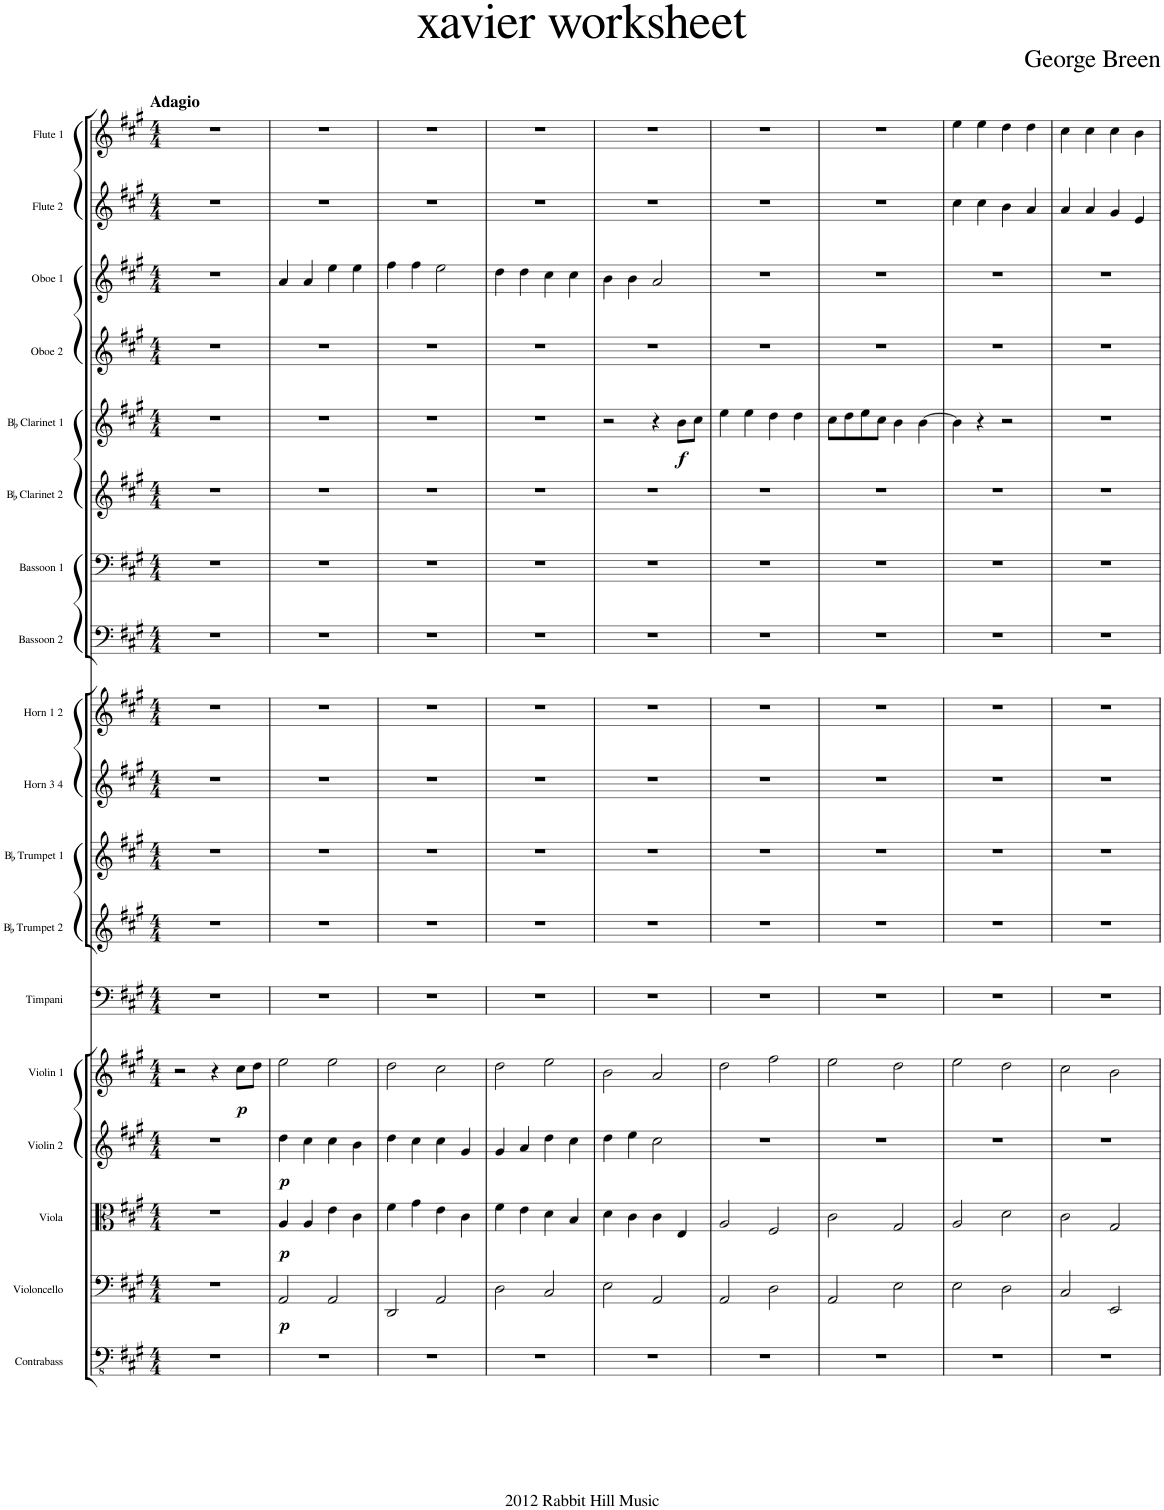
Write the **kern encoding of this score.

**kern	**kern	**dynam	**kern	**dynam	**kern	**dynam	**kern	**dynam	**kern	**kern	**kern	**kern	**kern	**kern	**kern	**kern	**kern	**dynam	**kern	**kern	**kern	**kern
*part18	*part17	*part17	*part16	*part16	*part15	*part15	*part14	*part14	*part13	*part12	*part11	*part10	*part9	*part8	*part7	*part6	*part5	*part5	*part4	*part3	*part2	*part1
*staff18	*staff17	*staff17	*staff16	*staff16	*staff15	*staff15	*staff14	*staff14	*staff13	*staff12	*staff11	*staff10	*staff9	*staff8	*staff7	*staff6	*staff5	*staff5	*staff4	*staff3	*staff2	*staff1
*I"Contrabass	*I"Violoncello	*	*I"Viola	*	*I"Violin 2	*	*I"Violin 1	*	*I"Timpani	*I"BaccidentalFlat Trumpet 2	*I"BaccidentalFlat Trumpet 1	*I"Horn 3 4	*I"Horn 1 2	*I"Bassoon 2	*I"Bassoon 1	*I"BaccidentalFlat Clarinet 2	*I"BaccidentalFlat Clarinet 1	*	*I"Oboe 2	*I"Oboe 1	*I"Flute 2	*I"Flute 1
*I'Cbs.	*I'Vlc.	*	*I'Vla.	*	*I'Vln. 2	*	*I'Vln. 1	*	*I'Timp.	*I'BaccidentalFlat Tpt. 2	*I'BaccidentalFlat Tpt. 1	*I'Hn. 3 4	*I'Hn. 1 2	*I'Bsn. 2	*I'Bsn. 1	*I'BaccidentalFlat Cl. 2	*I'BaccidentalFlat Cl. 1	*	*I'Ob. 2	*I'Ob. 1	*I'Fl. 2	*I'Fl. 1
*clefFv4	*clefF4	*	*clefC3	*	*clefG2	*	*clefG2	*	*clefF4	*clefG2	*clefG2	*clefG2	*clefG2	*clefF4	*clefF4	*clefG2	*clefG2	*	*clefG2	*clefG2	*clefG2	*clefG2
*	*	*	*	*	*	*	*	*	*	*ITrd1c2	*ITrd1c2	*ITrd4c7	*ITrd4c7	*	*	*ITrd1c2	*ITrd1c2	*	*	*	*	*
*k[f#c#g#]	*k[f#c#g#]	*	*k[f#c#g#]	*	*k[f#c#g#]	*	*k[f#c#g#]	*	*k[f#c#g#]	*k[f#c#g#]	*k[f#c#g#]	*k[f#c#g#]	*k[f#c#g#]	*k[f#c#g#]	*k[f#c#g#]	*k[f#c#g#]	*k[f#c#g#]	*	*k[f#c#g#]	*k[f#c#g#]	*k[f#c#g#]	*k[f#c#g#]
*M4/4	*M4/4	*	*M4/4	*	*M4/4	*	*M4/4	*	*M4/4	*M4/4	*M4/4	*M4/4	*M4/4	*M4/4	*M4/4	*M4/4	*M4/4	*	*M4/4	*M4/4	*M4/4	*M4/4
=1	=1	=1	=1	=1	=1	=1	=1	=1	=1	=1	=1	=1	=1	=1	=1	=1	=1	=1	=1	=1	=1	=1
!	!	!	!	!	!	!	!	!	!	!	!	!	!	!	!	!	!	!	!	!	!	!LO:TX:a:B:t=Adagio
1r	1r	.	1r	.	1r	.	2r	.	1r	1r	1r	1r	1r	1r	1r	1r	1r	.	1r	1r	1r	1r
.	.	.	.	.	.	.	4r	.	.	.	.	.	.	.	.	.	.	.	.	.	.	.
!	!	!	!	!	!	!	!	!LO:DY:b	!	!	!	!	!	!	!	!	!	!	!	!	!	!
.	.	.	.	.	.	.	8cc#\L	p	.	.	.	.	.	.	.	.	.	.	.	.	.	.
.	.	.	.	.	.	.	8dd\J	.	.	.	.	.	.	.	.	.	.	.	.	.	.	.
=2	=2	=2	=2	=2	=2	=2	=2	=2	=2	=2	=2	=2	=2	=2	=2	=2	=2	=2	=2	=2	=2	=2
!	!	!LO:DY:b	!	!LO:DY:b	!	!LO:DY:b	!	!	!	!	!	!	!	!	!	!	!	!	!	!	!	!
1r	2AA/	p	4A/	p	4dd\	p	2ee\	.	1r	1r	1r	1r	1r	1r	1r	1r	1r	.	1r	4a/	1r	1r
.	.	.	4A/	.	4cc#\	.	.	.	.	.	.	.	.	.	.	.	.	.	.	4a/	.	.
.	2AA/	.	4e\	.	4cc#\	.	2ee\	.	.	.	.	.	.	.	.	.	.	.	.	4ee\	.	.
.	.	.	4c#\	.	4b\	.	.	.	.	.	.	.	.	.	.	.	.	.	.	4ee\	.	.
=3	=3	=3	=3	=3	=3	=3	=3	=3	=3	=3	=3	=3	=3	=3	=3	=3	=3	=3	=3	=3	=3	=3
1r	2DD/	.	4f#\	.	4dd\	.	2dd\	.	1r	1r	1r	1r	1r	1r	1r	1r	1r	.	1r	4ff#\	1r	1r
.	.	.	4g#\	.	4cc#\	.	.	.	.	.	.	.	.	.	.	.	.	.	.	4ff#\	.	.
.	2AA/	.	4e\	.	4cc#\	.	2cc#\	.	.	.	.	.	.	.	.	.	.	.	.	2ee\	.	.
.	.	.	4c#\	.	4g#/	.	.	.	.	.	.	.	.	.	.	.	.	.	.	.	.	.
=4	=4	=4	=4	=4	=4	=4	=4	=4	=4	=4	=4	=4	=4	=4	=4	=4	=4	=4	=4	=4	=4	=4
1r	2D\	.	4f#\	.	4g#/	.	2dd\	.	1r	1r	1r	1r	1r	1r	1r	1r	1r	.	1r	4dd\	1r	1r
.	.	.	4e\	.	4a/	.	.	.	.	.	.	.	.	.	.	.	.	.	.	4dd\	.	.
.	2C#/	.	4d\	.	4dd\	.	2ee\	.	.	.	.	.	.	.	.	.	.	.	.	4cc#\	.	.
.	.	.	4B/	.	4cc#\	.	.	.	.	.	.	.	.	.	.	.	.	.	.	4cc#\	.	.
=5	=5	=5	=5	=5	=5	=5	=5	=5	=5	=5	=5	=5	=5	=5	=5	=5	=5	=5	=5	=5	=5	=5
1r	2E\	.	4d\	.	4dd\	.	2b\	.	1r	1r	1r	1r	1r	1r	1r	1r	2r	.	1r	4b\	1r	1r
.	.	.	4c#\	.	4ee\	.	.	.	.	.	.	.	.	.	.	.	.	.	.	4b\	.	.
.	2AA/	.	4c#\	.	2cc#\	.	2a/	.	.	.	.	.	.	.	.	.	4r	.	.	2a/	.	.
!	!	!	!	!	!	!	!	!	!	!	!	!	!	!	!	!	!	!LO:DY:b	!	!	!	!
.	.	.	4E/	.	.	.	.	.	.	.	.	.	.	.	.	.	8b\L	f	.	.	.	.
.	.	.	.	.	.	.	.	.	.	.	.	.	.	.	.	.	8cc#\J	.	.	.	.	.
=6	=6	=6	=6	=6	=6	=6	=6	=6	=6	=6	=6	=6	=6	=6	=6	=6	=6	=6	=6	=6	=6	=6
1r	2AA/	.	2A/	.	1r	.	2dd\	.	1r	1r	1r	1r	1r	1r	1r	1r	4ee\	.	1r	1r	1r	1r
.	.	.	.	.	.	.	.	.	.	.	.	.	.	.	.	.	4ee\	.	.	.	.	.
.	2D\	.	2F#/	.	.	.	2ff#\	.	.	.	.	.	.	.	.	.	4dd\	.	.	.	.	.
.	.	.	.	.	.	.	.	.	.	.	.	.	.	.	.	.	4dd\	.	.	.	.	.
=7	=7	=7	=7	=7	=7	=7	=7	=7	=7	=7	=7	=7	=7	=7	=7	=7	=7	=7	=7	=7	=7	=7
1r	2AA/	.	2c#\	.	1r	.	2ee\	.	1r	1r	1r	1r	1r	1r	1r	1r	8cc#\L	.	1r	1r	1r	1r
.	.	.	.	.	.	.	.	.	.	.	.	.	.	.	.	.	8dd\	.	.	.	.	.
.	.	.	.	.	.	.	.	.	.	.	.	.	.	.	.	.	8ee\	.	.	.	.	.
.	.	.	.	.	.	.	.	.	.	.	.	.	.	.	.	.	8cc#\J	.	.	.	.	.
.	2E\	.	2G#/	.	.	.	2dd\	.	.	.	.	.	.	.	.	.	4b\	.	.	.	.	.
.	.	.	.	.	.	.	.	.	.	.	.	.	.	.	.	.	[4b\	.	.	.	.	.
=8	=8	=8	=8	=8	=8	=8	=8	=8	=8	=8	=8	=8	=8	=8	=8	=8	=8	=8	=8	=8	=8	=8
1r	2E\	.	2A/	.	1r	.	2ee\	.	1r	1r	1r	1r	1r	1r	1r	1r	4b\]	.	1r	1r	4cc#\	4ee\
.	.	.	.	.	.	.	.	.	.	.	.	.	.	.	.	.	4r	.	.	.	4cc#\	4ee\
.	2D\	.	2d\	.	.	.	2dd\	.	.	.	.	.	.	.	.	.	2r	.	.	.	4b\	4dd\
.	.	.	.	.	.	.	.	.	.	.	.	.	.	.	.	.	.	.	.	.	4a/	4dd\
=9	=9	=9	=9	=9	=9	=9	=9	=9	=9	=9	=9	=9	=9	=9	=9	=9	=9	=9	=9	=9	=9	=9
1r	2C#/	.	2c#\	.	1r	.	2cc#\	.	1r	1r	1r	1r	1r	1r	1r	1r	1r	.	1r	1r	4a/	4cc#\
.	.	.	.	.	.	.	.	.	.	.	.	.	.	.	.	.	.	.	.	.	4a/	4cc#\
.	2EE/	.	2G#/	.	.	.	2b\	.	.	.	.	.	.	.	.	.	.	.	.	.	4g#/	4cc#\
.	.	.	.	.	.	.	.	.	.	.	.	.	.	.	.	.	.	.	.	.	4e/	4b\
=	=	=	=	=	=	=	=	=	=	=	=	=	=	=	=	=	=	=	=	=	=	=
*-	*-	*-	*-	*-	*-	*-	*-	*-	*-	*-	*-	*-	*-	*-	*-	*-	*-	*-	*-	*-	*-	*-
